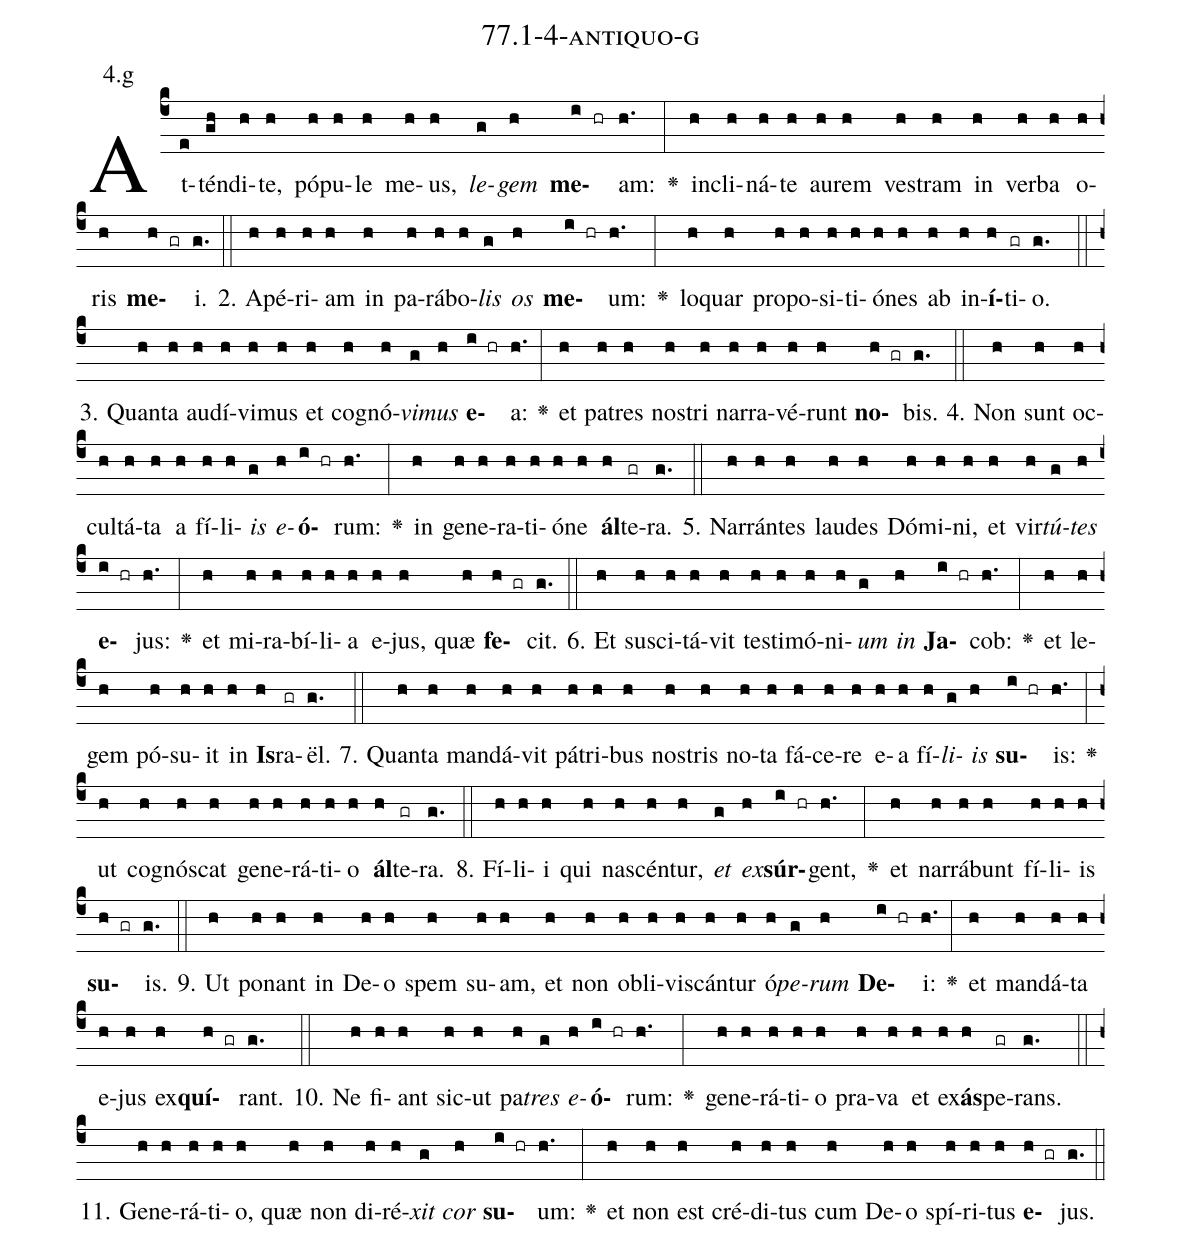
name: 77.1-4-antiquo-g;
annotation: 4.g;
%%
(c4)At(e)tén(gh)di(h)te,(h) pó(h)pu(h)le(h) me(h)us,(h) <i>le</i>(g)<i>gem</i>(h) <b>me</b>(i hr)am:(h.) <v>\greheightstar</v>(:) in(h)cli(h)ná(h)te(h) au(h)rem(h) ves(h)tram(h) in(h) ver(h)ba(h) o(h)ris(h) <b>me</b>(h gr)i.(g.) (::)
2. A(h)pé(h)ri(h)am(h) in(h) pa(h)rá(h)bo(h)<i>lis</i>(g) <i>os</i>(h) <b>me</b>(i hr)um:(h.) <v>\greheightstar</v>(:) lo(h)quar(h) pro(h)po(h)si(h)ti(h)ó(h)nes(h) ab(h) in(h)<b>í</b>(h)ti(gr)o.(g.) (::)
3. Quan(h)ta(h) au(h)dí(h)vi(h)mus(h) et(h) co(h)gnó(h)<i>vi</i>(g)<i>mus</i>(h) <b>e</b>(i hr)a:(h.) <v>\greheightstar</v>(:) et(h) pa(h)tres(h) nos(h)tri(h) nar(h)ra(h)vé(h)runt(h) <b>no</b>(h gr)bis.(g.) (::)
4. Non(h) sunt(h) oc(h)cul(h)tá(h)ta(h) a(h) fí(h)li(h)<i>is</i>(g) <i>e</i>(h)<b>ó</b>(i hr)rum:(h.) <v>\greheightstar</v>(:) in(h) ge(h)ne(h)ra(h)ti(h)ó(h)ne(h) <b>ál</b>(h)te(gr)ra.(g.) (::)
5. Nar(h)rán(h)tes(h) lau(h)des(h) Dó(h)mi(h)ni,(h) et(h) vir(h)<i>tú</i>(g)<i>tes</i>(h) <b>e</b>(i hr)jus:(h.) <v>\greheightstar</v>(:) et(h) mi(h)ra(h)bí(h)li(h)a(h) e(h)jus,(h) quæ(h) <b>fe</b>(h gr)cit.(g.) (::)
6. Et(h) su(h)sci(h)tá(h)vit(h) tes(h)ti(h)mó(h)ni(h)<i>um</i>(g) <i>in</i>(h) <b>Ja</b>(i hr)cob:(h.) <v>\greheightstar</v>(:) et(h) le(h)gem(h) pó(h)su(h)it(h) in(h) <b>Is</b>(h)ra(gr)ël.(g.) (::)
7. Quan(h)ta(h) man(h)dá(h)vit(h) pá(h)tri(h)bus(h) nos(h)tris(h) no(h)ta(h) fá(h)ce(h)re(h) e(h)a(h) fí(h)<i>li</i>(g)<i>is</i>(h) <b>su</b>(i hr)is:(h.) <v>\greheightstar</v>(:) ut(h) co(h)gnós(h)cat(h) ge(h)ne(h)rá(h)ti(h)o(h) <b>ál</b>(h)te(gr)ra.(g.) (::)
8. Fí(h)li(h)i(h) qui(h) na(h)scén(h)tur,(h) <i>et</i>(g) <i>ex</i>(h)<b>súr</b>(i hr)gent,(h.) <v>\greheightstar</v>(:) et(h) nar(h)rá(h)bunt(h) fí(h)li(h)is(h) <b>su</b>(h gr)is.(g.) (::)
9. Ut(h) po(h)nant(h) in(h) De(h)o(h) spem(h) su(h)am,(h) et(h) non(h) ob(h)li(h)vis(h)cán(h)tur(h) ó(h)<i>pe</i>(g)<i>rum</i>(h) <b>De</b>(i hr)i:(h.) <v>\greheightstar</v>(:) et(h) man(h)dá(h)ta(h) e(h)jus(h) ex(h)<b>quí</b>(h gr)rant.(g.) (::)
10. Ne(h) fi(h)ant(h) sic(h)ut(h) pa(h)<i>tres</i>(g) <i>e</i>(h)<b>ó</b>(i hr)rum:(h.) <v>\greheightstar</v>(:) ge(h)ne(h)rá(h)ti(h)o(h) pra(h)va(h) et(h) ex(h)<b>ás</b>(h)pe(gr)rans.(g.) (::)
11. Ge(h)ne(h)rá(h)ti(h)o,(h) quæ(h) non(h) di(h)ré(h)<i>xit</i>(g) <i>cor</i>(h) <b>su</b>(i hr)um:(h.) <v>\greheightstar</v>(:) et(h) non(h) est(h) cré(h)di(h)tus(h) cum(h) De(h)o(h) spí(h)ri(h)tus(h) <b>e</b>(h gr)jus.(g.) (::)
